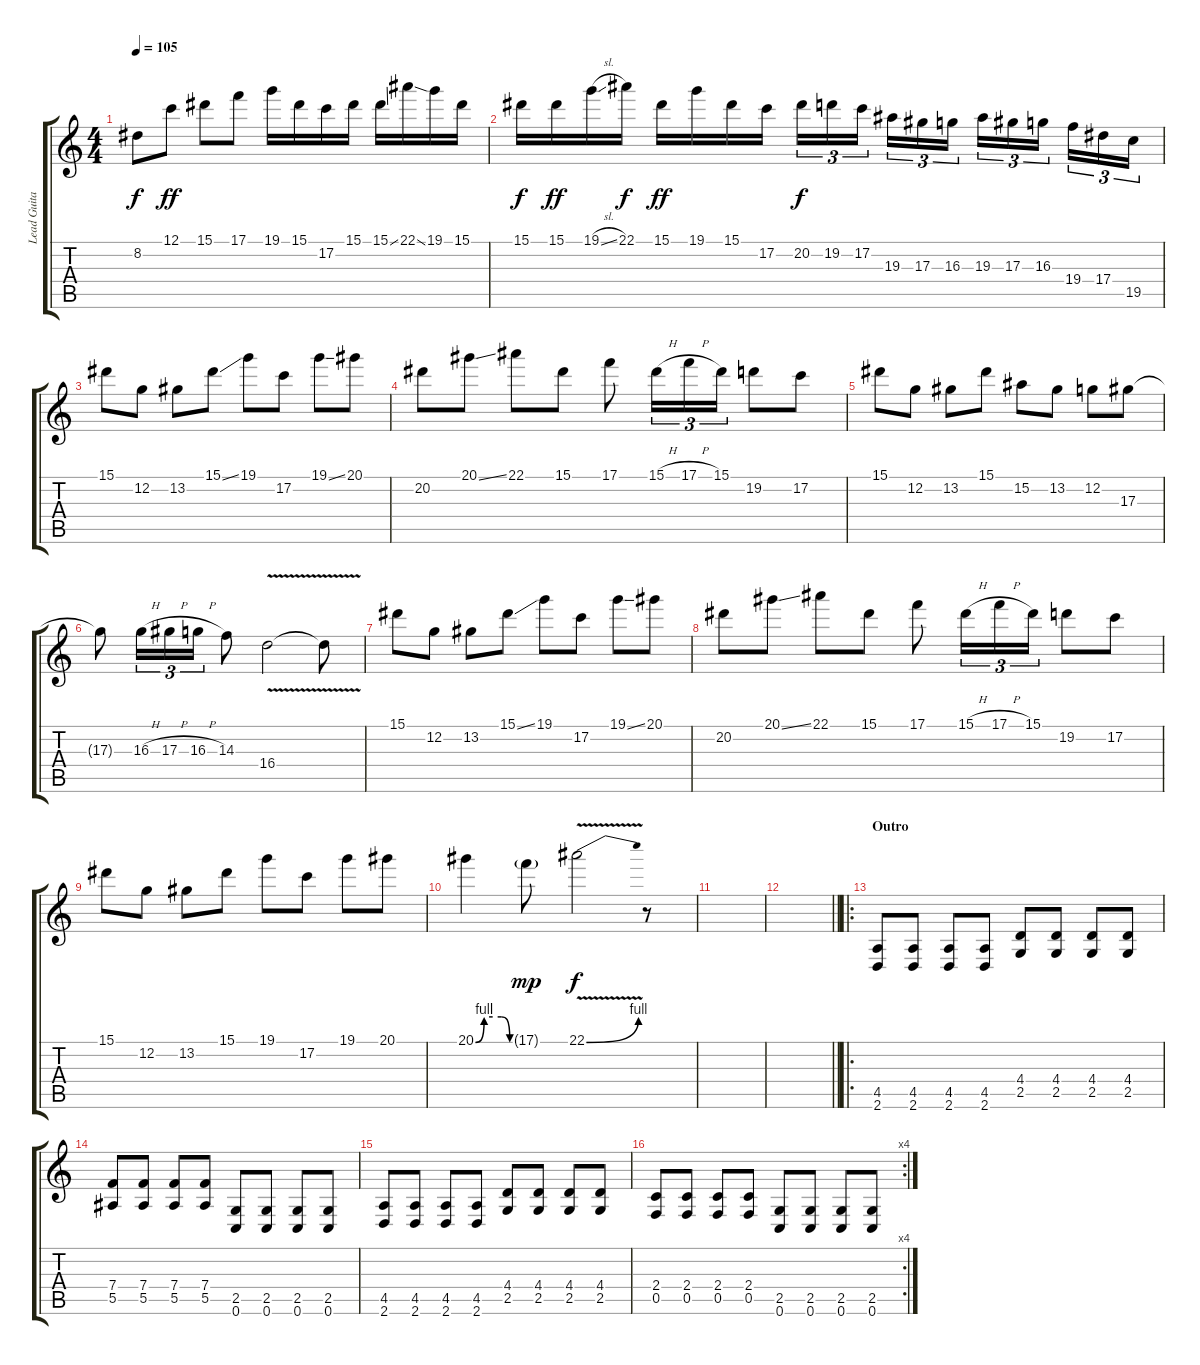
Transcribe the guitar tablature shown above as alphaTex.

\track ("Lead Guitar" "Lead Guita") {instrument distortionguitar}
\staff {score tabs}
\tuning (C4 G3 Eb3 Bb2 F2 C2) {hide}
\ts (4 4)
\tempo 105
\clef g2
\ks c
8.2{t}.8{dy f} 12.1.8{dy ff} 15.1.8 17.1.8 19.1.16 15.1.16 17.2.16 15.1.16 15.1{ss}.16 22.1{ss}.16 19.1.16 15.1.16 |
15.1.16{dy f} 15.1.16{dy ff} 19.1{sl}.16 22.1.16{dy f} 15.1.16{dy ff} 19.1.16 15.1.16 17.2.16 20.2.16{tu (3 2) dy f} 19.2.16{tu (3 2)} 17.2.16{tu (3 2) beam splitsecondary} 19.3.16{tu (3 2)} 17.3.16{tu (3 2)} 16.3.16{tu (3 2)} 19.3.16{tu (3 2)} 17.3.16{tu (3 2)} 16.3.16{tu (3 2) beam splitsecondary} 19.4.16{tu (3 2)} 17.4.16{tu (3 2)} 19.5.16{tu (3 2)} |
15.1.8 12.2.8 13.2.8 15.1{ss}.8 19.1.8 17.2.8 19.1{ss}.8 20.1.8 |
20.2.8 20.1{ss}.8 22.1.8 15.1.8 17.1.8 15.1{h}.16{tu (3 2)} 17.1{h}.16{tu (3 2)} 15.1.16{tu (3 2)} 19.2.8 17.2.8 |
15.1.8 12.2.8 13.2.8 15.1.8 15.2.8 13.2.8 12.2.8 17.3.8 |
17.3{t}.8 16.3{h}.16{tu (3 2)} 17.3{h}.16{tu (3 2)} 16.3{h}.16{tu (3 2)} 14.3.8 16.4{v}.2 16.4{t}.8 |
15.1.8 12.2.8 13.2.8 15.1{ss}.8 19.1.8 17.2.8 19.1{ss}.8 20.1.8 |
20.2.8 20.1{ss}.8 22.1.8 15.1.8 17.1.8 15.1{h}.16{tu (3 2)} 17.1{h}.16{tu (3 2)} 15.1.16{tu (3 2)} 19.2.8 17.2.8 |
15.1.8 12.2.8 13.2.8 15.1.8 19.1.8 17.2.8 19.1.8 20.1.8 |
20.1{be (custom 0 0 15 4 30 4 45 4 60 0)}.4 17.1{g}.8{dy mp} 22.1{be (bend 0 0 60 4) v}.2{dy f} r.8 |
|
\barLineRight lightlight
|
\ro
\section ("" "Outro")
(4.5 2.6).8{balance 16} (4.5 2.6).8 (4.5 2.6).8 (4.5 2.6).8 (4.4 2.5).8 (4.4 2.5).8 (4.4 2.5).8 (4.4 2.5).8 |
(7.4 5.5).8 (7.4 5.5).8 (7.4 5.5).8 (7.4 5.5).8 (2.5 0.6).8 (2.5 0.6).8 (2.5 0.6).8 (2.5 0.6).8 |
(4.5 2.6).8 (4.5 2.6).8 (4.5 2.6).8 (4.5 2.6).8 (4.4 2.5).8 (4.4 2.5).8 (4.4 2.5).8 (4.4 2.5).8 |
\rc 4
(2.4 0.5).8 (2.4 0.5).8 (2.4 0.5).8 (2.4 0.5).8 (2.5 0.6).8 (2.5 0.6).8 (2.5 0.6).8 (2.5 0.6).8
